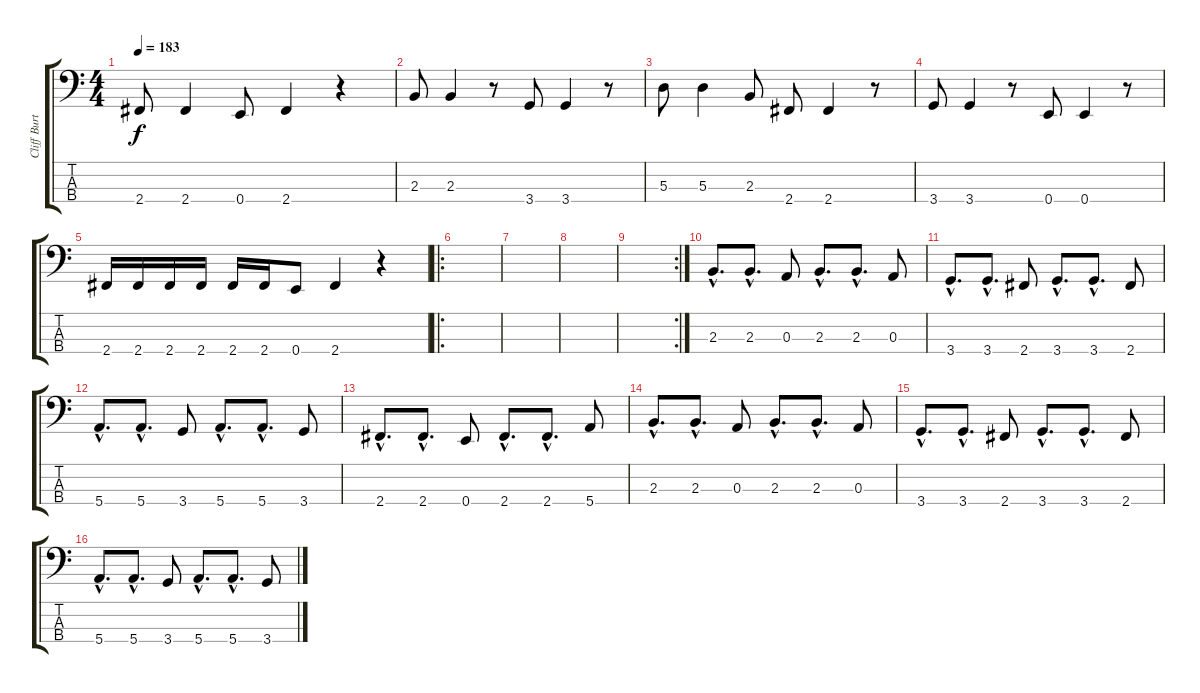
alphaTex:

\track ("Cliff Burton" "Cliff Burt") {instrument electricbassfinger}
\staff {score tabs}
\tuning (G2 D2 A1 E1) {hide}
\ts (4 4)
\tempo 183
\clef f4
\ks c
2.4.8{dy f} 2.4.4 0.4.8 2.4.4 r.4 |
2.3.8 2.3.4 r.8 3.4.8 3.4.4 r.8 |
5.3.8 5.3.4 2.3.8 2.4.8 2.4.4 r.8 |
3.4.8 3.4.4 r.8 0.4.8 0.4.4 r.8 |
2.4.16 2.4.16 2.4.16 2.4.16 2.4.16 2.4.16 0.4.8 2.4.4 r.4 |
\ro
|
|
|
\rc 2
|
2.3{hac}.8{d} 2.3{hac}.8{d} 0.3.8 2.3{hac}.8{d} 2.3{hac}.8{d} 0.3.8 |
3.4{hac}.8{d} 3.4{hac}.8{d} 2.4.8 3.4{hac}.8{d} 3.4{hac}.8{d} 2.4.8 |
5.4{hac}.8{d} 5.4{hac}.8{d} 3.4.8 5.4{hac}.8{d} 5.4{hac}.8{d} 3.4.8 |
2.4{hac}.8{d} 2.4{hac}.8{d} 0.4.8 2.4{hac}.8{d} 2.4{hac}.8{d} 5.4.8 |
2.3{hac}.8{d} 2.3{hac}.8{d} 0.3.8 2.3{hac}.8{d} 2.3{hac}.8{d} 0.3.8 |
3.4{hac}.8{d} 3.4{hac}.8{d} 2.4.8 3.4{hac}.8{d} 3.4{hac}.8{d} 2.4.8 |
5.4{hac}.8{d} 5.4{hac}.8{d} 3.4.8 5.4{hac}.8{d} 5.4{hac}.8{d} 3.4.8
